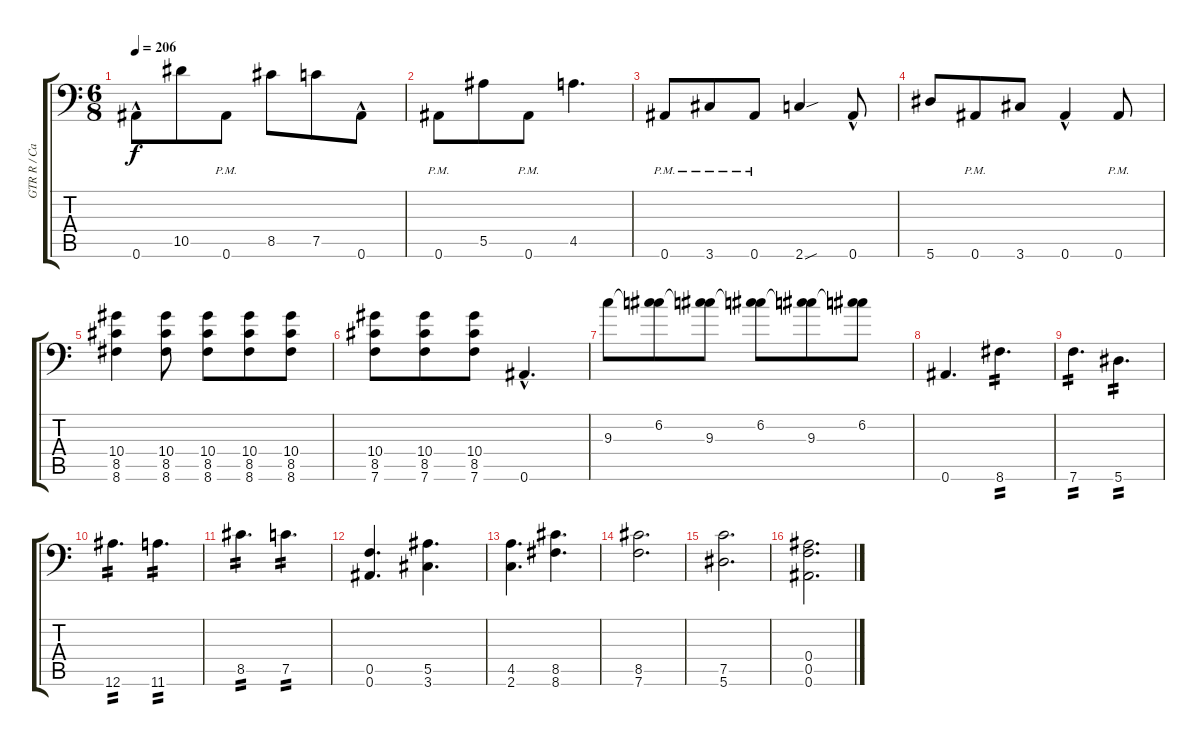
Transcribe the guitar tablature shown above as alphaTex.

\track ("GTR R / Carlos" "GTR R / Ca") {instrument distortionguitar}
\staff {score tabs}
\tuning (C4 G3 Eb3 Bb2 F2 Bb1) {hide}
\ts (6 8)
\tempo 206
\clef f4
\ks c
0.6{hac}.8{dy f} 10.5.8 0.6{pm}.8 8.5.8 7.5.8 0.6{hac}.8 |
0.6{pm}.8 5.5.8 0.6{pm}.8 4.5.4{d} |
0.6{pm}.8 3.6{pm}.8 0.6{pm}.8 2.6{sou}.4 0.6{hac}.8 |
5.6.8 0.6{pm}.8 3.6.8 0.6{hac}.4 0.6{pm}.8 |
(10.4 8.5 8.6).4 (10.4 8.5 8.6).8 (10.4 8.5 8.6).8 (10.4 8.5 8.6).8 (10.4 8.5 8.6).8 |
(10.4 8.5 7.6).8 (10.4 8.5 7.6).8 (10.4 8.5 7.6).8 0.6{hac}.4{d} |
9.3.8 (6.2 9.3{t}).8 (6.2{t} 9.3).8 (6.2 9.3{t}).8 (6.2{t} 9.3).8 (6.2 9.3{t}).8 |
0.6.4{d} 8.6.4{d tp 2} |
7.6.4{d tp 2} 5.6.4{d tp 2} |
12.6.4{d tp 2} 11.6.4{d tp 2} |
8.5.4{d tp 2} 7.5.4{d tp 2} |
(0.5 0.6).4{d} (5.5 3.6).4{d} |
(4.5 2.6).4{d} (8.5 8.6).4{d} |
(8.5 7.6).2{d} |
(7.5 5.6).2{d} |
(0.4 0.5 0.6).2{d}
